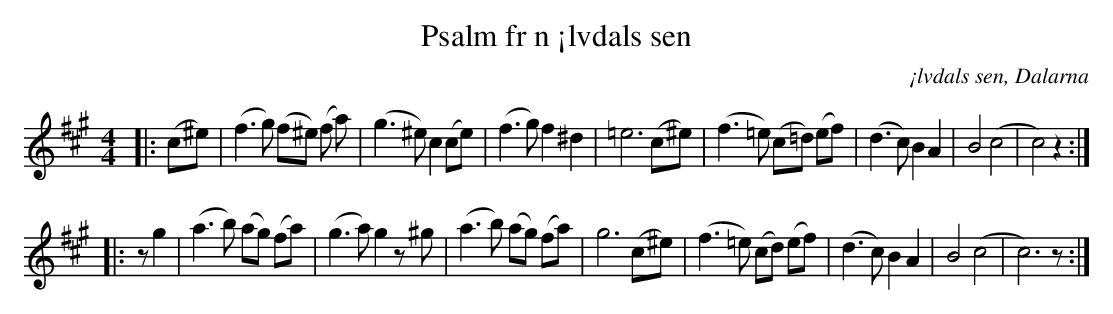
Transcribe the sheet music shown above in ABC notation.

X:1
T:Psalm fr n ¡lvdals sen
O:¡lvdals sen, Dalarna
M:4/4
L:1/8
K:A
[|: (c^e) | (f3 g) (f^e) (f a) | (g3 ^e) c2 (ce) | (f3 g) f2 ^d2 | =e6 (c^e) | (f3=e) (c=d) (ef) | (d3c) B2 A2 | B4(c4 | c4) z2 :|]
|: z1 g2 | (a3b) (ag) (fa) | (g3a) g2 z1 ^g | (a3 b) (ag) (fa) | g6 (c^e) | (f3 =e) (cd) (ef) | (d3 c) B2 A2 | B4 (c4 | c6) z1 :|]
